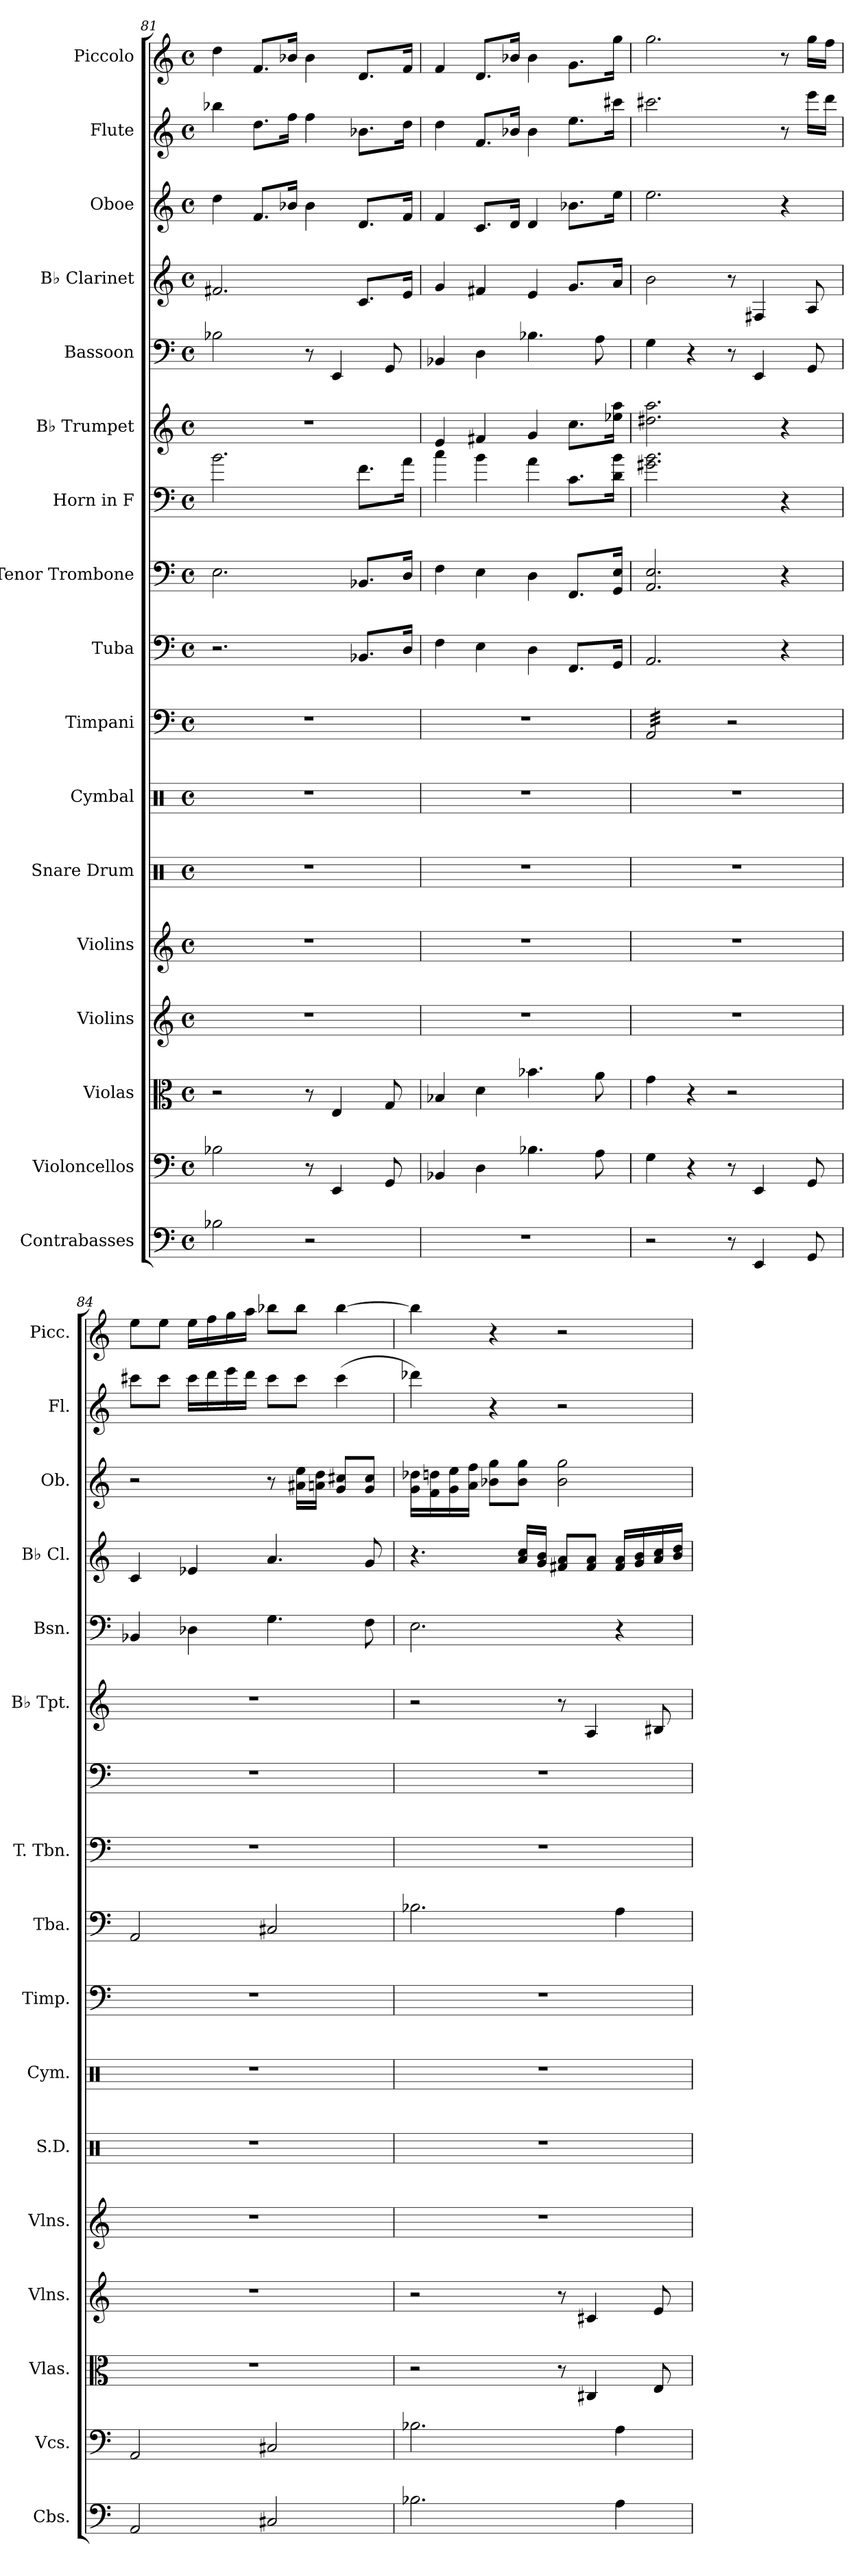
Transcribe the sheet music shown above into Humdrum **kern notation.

**kern	**kern	**kern	**kern	**kern	**kern	**kern	**kern	**kern	**kern	**kern	**kern	**kern	**kern	**kern	**kern	**kern
*part17	*part16	*part15	*part14	*part13	*part12	*part11	*part10	*part9	*part8	*part7	*part6	*part5	*part4	*part3	*part2	*part1
*staff17	*staff16	*staff15	*staff14	*staff13	*staff12	*staff11	*staff10	*staff9	*staff8	*staff7	*staff6	*staff5	*staff4	*staff3	*staff2	*staff1
*I"Contrabasses	*I"Violoncellos	*I"Violas	*I"Violins	*I"Violins	*I"Snare Drum	*I"Cymbal	*I"Timpani	*I"Tuba	*I"Tenor Trombone	*I"Horn in F	*I"B♭ Trumpet	*I"Bassoon	*I"B♭ Clarinet	*I"Oboe	*I"Flute	*I"Piccolo
*I'Cbs.	*I'Vcs.	*I'Vlas.	*I'Vlns.	*I'Vlns.	*I'S.D.	*I'Cym.	*I'Timp.	*I'Tba.	*I'T. Tbn.	*	*I'B♭ Tpt.	*I'Bsn.	*I'B♭ Cl.	*I'Ob.	*I'Fl.	*I'Picc.
*clefF4	*clefF4	*clefC3	*clefG2	*clefG2	*clefX	*clefX	*clefF4	*clefF4	*clefF4	*clefF4	*clefG2	*clefF4	*clefG2	*clefG2	*clefG2	*clefG2
*ITrd7c12	*	*	*	*	*	*	*	*	*	*ITrd4c7	*ITrd1c2	*	*ITrd1c2	*	*	*ITrd-7c-12
*k[]	*k[]	*k[]	*k[]	*k[]	*k[]	*k[]	*k[]	*k[]	*k[]	*k[b-]	*k[b-e-]	*k[]	*k[b-e-]	*k[]	*k[]	*k[]
*M4/4	*M4/4	*M4/4	*M4/4	*M4/4	*M4/4	*M4/4	*M4/4	*M4/4	*M4/4	*M4/4	*M4/4	*M4/4	*M4/4	*M4/4	*M4/4	*M4/4
*met(c)	*met(c)	*met(c)	*met(c)	*met(c)	*met(c)	*met(c)	*met(c)	*met(c)	*met(c)	*met(c)	*met(c)	*met(c)	*met(c)	*met(c)	*met(c)	*met(c)
=81	=81	=81	=81	=81	=81	=81	=81	=81	=81	=81	=81	=81	=81	=81	=81	=81
2BB-X\	2B-X\	2r	1r	1r	1r	1r	1r	2.r	2.E\	2.e\	1r	2B-X\	2.en/	4dd\	4bb-X\	4ddd\
.	.	.	.	.	.	.	.	.	.	.	.	.	.	8.f/L	8.dd\L	8.ff/L
.	.	.	.	.	.	.	.	.	.	.	.	.	.	16b-X/Jk	16ff\Jk	16bb-X/Jk
2r	8r	8r	.	.	.	.	.	.	.	.	.	8r	.	4b-\	4ff\	4bb-\
.	4EE/	4E/	.	.	.	.	.	.	.	.	.	4EE/	.	.	.	.
.	.	.	.	.	.	.	.	8.BB-X/L	8.BB-X/L	8.B-\L	.	.	8.B-/L	8.d/L	8.b-X\L	8.dd/L
.	8GG/	8G/	.	.	.	.	.	.	.	.	.	8GG/	.	.	.	.
.	.	.	.	.	.	.	.	16D/Jk	16D/Jk	16d\Jk	.	.	16d/Jk	16f/Jk	16dd\Jk	16ff/Jk
=82	=82	=82	=82	=82	=82	=82	=82	=82	=82	=82	=82	=82	=82	=82	=82	=82
1r	4BB-X/	4B-X/	1r	1r	1r	1r	1r	4F\	4F\	4f\	4d/	4BB-X/	4f/	4f/	4dd\	4ff/
.	4D\	4d\	.	.	.	.	.	4E\	4E\	4e\	4en/	4D\	4en/	8.c/L	8.f/L	8.dd/L
.	.	.	.	.	.	.	.	.	.	.	.	.	.	16d/Jk	16b-X/Jk	16bb-X/Jk
.	4.B-X\	4.b-X\	.	.	.	.	.	4D\	4D\	4d\	4f/	4.B-X\	4d/	4d/	4b-\	4bb-\
.	.	.	.	.	.	.	.	8.FF/L	8.FF/L	8.F\L	8.b-\L	.	8.f/L	8.b-X\L	8.ee\L	8.gg\L
.	8A\	8a\	.	.	.	.	.	.	.	.	.	8A\	.	.	.	.
.	.	.	.	.	.	.	.	16GG/Jk	16GG/ 16E/Jk	16G\ 16e\Jk	16dd-X\ 16gg\Jk	.	16g/Jk	16ee\Jk	16ccc#X\Jk	16ggg\Jk
=83	=83	=83	=83	=83	=83	=83	=83	=83	=83	=83	=83	=83	=83	=83	=83	=83
*	*	*	*	*	*	*	*tremolo	*	*	*	*	*	*	*	*	*
2r	4G\	4g\	1r	1r	1r	1r	32AA/LLL	2.AA/	2.AA/ 2.E/	2.c#X\ 2.e\	2.cc#X\ 2.gg\	4G\	2a\	2.ee\	2.ccc#X\	2.ggg\
.	.	.	.	.	.	.	32AA/	.	.	.	.	.	.	.	.	.
.	.	.	.	.	.	.	32AA/	.	.	.	.	.	.	.	.	.
.	.	.	.	.	.	.	32AA/	.	.	.	.	.	.	.	.	.
.	.	.	.	.	.	.	32AA/	.	.	.	.	.	.	.	.	.
.	.	.	.	.	.	.	32AA/	.	.	.	.	.	.	.	.	.
.	.	.	.	.	.	.	32AA/	.	.	.	.	.	.	.	.	.
.	.	.	.	.	.	.	32AA/	.	.	.	.	.	.	.	.	.
.	4r	4r	.	.	.	.	32AA/	.	.	.	.	4r	.	.	.	.
.	.	.	.	.	.	.	32AA/	.	.	.	.	.	.	.	.	.
.	.	.	.	.	.	.	32AA/	.	.	.	.	.	.	.	.	.
.	.	.	.	.	.	.	32AA/	.	.	.	.	.	.	.	.	.
.	.	.	.	.	.	.	32AA/	.	.	.	.	.	.	.	.	.
.	.	.	.	.	.	.	32AA/	.	.	.	.	.	.	.	.	.
.	.	.	.	.	.	.	32AA/	.	.	.	.	.	.	.	.	.
.	.	.	.	.	.	.	32AA/JJJ	.	.	.	.	.	.	.	.	.
*	*	*	*	*	*	*	*Xtremolo	*	*	*	*	*	*	*	*	*
8r	8r	2r	.	.	.	.	2r	.	.	.	.	8r	8r	.	.	.
4EEE/	4EE/	.	.	.	.	.	.	.	.	.	.	4EE/	4En/	.	.	.
.	.	.	.	.	.	.	.	4r	4r	4r	4r	.	.	4r	8r	8r
8GGG/	8GG/	.	.	.	.	.	.	.	.	.	.	8GG/	8G/	.	16eee\LL	16ggg\LL
.	.	.	.	.	.	.	.	.	.	.	.	.	.	.	16ddd\JJ	16fff\JJ
!!LO:PB:g=z
=84	=84	=84	=84	=84	=84	=84	=84	=84	=84	=84	=84	=84	=84	=84	=84	=84
2AAA/	2AA/	1r	1r	1r	1r	1r	1r	2AA/	1r	1r	1r	4BB-X/	4B-/	2r	8ccc#X\L	8eee\L
.	.	.	.	.	.	.	.	.	.	.	.	.	.	.	8ccc#\J	8eee\J
.	.	.	.	.	.	.	.	.	.	.	.	4D-X\	4d-X/	.	16ccc#\LL	16eee\LL
.	.	.	.	.	.	.	.	.	.	.	.	.	.	.	16ddd\	16fff\
.	.	.	.	.	.	.	.	.	.	.	.	.	.	.	16eee\	16ggg\
.	.	.	.	.	.	.	.	.	.	.	.	.	.	.	16ddd\JJ	16aaa\JJ
2CC#X/	2C#X/	.	.	.	.	.	.	2C#X/	.	.	.	4.G\	4.g/	8r	8ccc#\L	8bbb-X\L
.	.	.	.	.	.	.	.	.	.	.	.	.	.	16a#X\ 16ee\LL	8ccc#\J	8bbb-\J
.	.	.	.	.	.	.	.	.	.	.	.	.	.	16an\ 16dd\JJ	.	.
.	.	.	.	.	.	.	.	.	.	.	.	.	.	8g/ 8cc#X/L	[4ccc#\	[4bbb-\
.	.	.	.	.	.	.	.	.	.	.	.	8F\	8f/	8g/ 8cc#/J	.	.
=85	=85	=85	=85	=85	=85	=85	=85	=85	=85	=85	=85	=85	=85	=85	=85	=85
2.BB-X\	2.B-X\	2r	2r	1r	1r	1r	1r	2.B-X\	1r	1r	2r	2.E\	4.r	16g\ 16dd-X\LL	4ddd-X\]	4bbb-\]
.	.	.	.	.	.	.	.	.	.	.	.	.	.	16f\ 16ddn\	.	.
.	.	.	.	.	.	.	.	.	.	.	.	.	.	16g\ 16ee\	.	.
.	.	.	.	.	.	.	.	.	.	.	.	.	.	16a\ 16ff\JJ	.	.
.	.	.	.	.	.	.	.	.	.	.	.	.	.	8b-X\ 8gg\L	4r	4r
.	.	.	.	.	.	.	.	.	.	.	.	.	16g/ 16b-/LL	8b-\ 8gg\J	.	.
.	.	.	.	.	.	.	.	.	.	.	.	.	16f/ 16a/JJ	.	.	.
.	.	8r	8r	.	.	.	.	.	.	.	8r	.	8en/ 8g/L	2b-\ 2gg\	2r	2r
.	.	4C#X/	4c#X/	.	.	.	.	.	.	.	4G/	.	8e/ 8g/J	.	.	.
4AA\	4A\	.	.	.	.	.	.	4A\	.	.	.	4r	16e/ 16g/LL	.	.	.
.	.	.	.	.	.	.	.	.	.	.	.	.	16f/ 16a/	.	.	.
.	.	8E/	8e/	.	.	.	.	.	.	.	8A#X/	.	16g/ 16b-/	.	.	.
.	.	.	.	.	.	.	.	.	.	.	.	.	16a/ 16cc/JJ	.	.	.
=	=	=	=	=	=	=	=	=	=	=	=	=	=	=	=	=
*-	*-	*-	*-	*-	*-	*-	*-	*-	*-	*-	*-	*-	*-	*-	*-	*-
